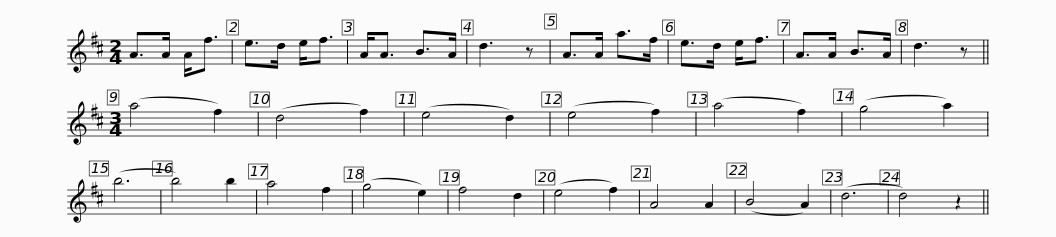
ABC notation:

X:1
L:1/8
M:2/4
I:linebreak $
K:D
V:1 treble
V:1
 A>A A<f | e>d e<f | A<A B>A | d3 z | A>A a>f | %5
 e>d e<f | A>A B>A | d3 z ||[M:3/4] (a4 f2) | (d4 f2) | %10
 (e4 d2) |$ (e4 f2) | (a4 f2) | (g4 a2) | (b6 | %15
 b4) b2 | a4 f2 | (g4 e2) | f4 d2 | (e4 f2) | %20
 A4 A2 | (B4 A2) | (d6 | d4) z2 || %24
